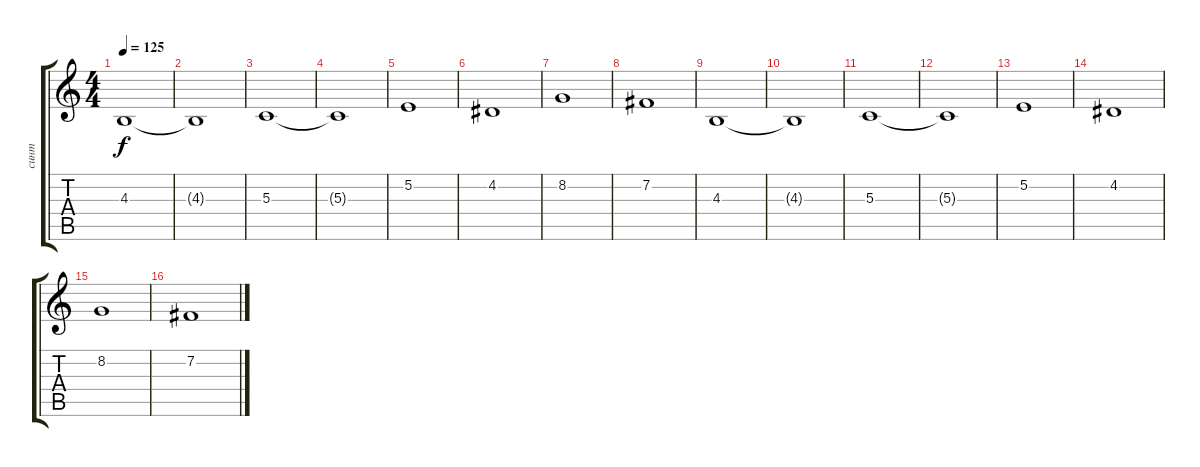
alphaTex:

\track ("синт" "синт") {instrument stringensemble1}
\staff {score tabs}
\tuning (E4 B3 G3 D3 A2 E2) {hide}
\ts (4 4)
\tempo 125
\clef g2
\ks c
4.3.1{dy f} |
4.3{t}.1 |
5.3.1 |
5.3{t}.1 |
5.2.1 |
4.2.1 |
8.2.1 |
7.2.1 |
4.3.1 |
4.3{t}.1 |
5.3.1 |
5.3{t}.1 |
5.2.1 |
4.2.1 |
8.2.1 |
7.2.1
